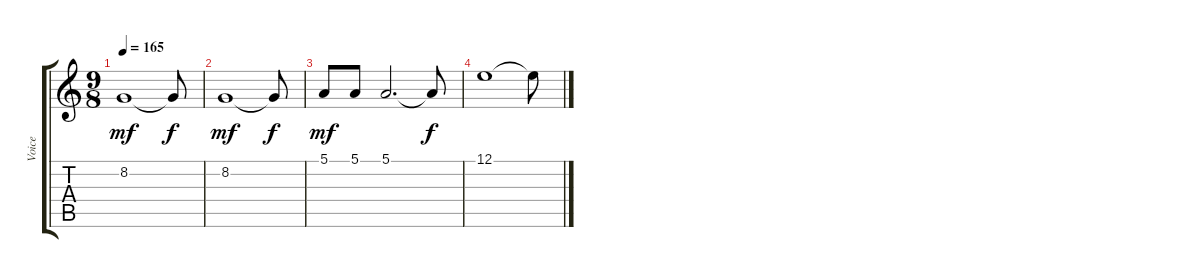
\track ("Voice" "Voice") {instrument voiceoohs}
\staff {score tabs}
\tuning (E4 B3 G3 D3 A2 E2) {hide}
\ts (9 8)
\tempo 165
\clef g2
\ks c
8.2.1{dy mf} 8.2{t}.8{dy f} |
8.2.1{dy mf} 8.2{t}.8{dy f} |
5.1.8{dy mf} 5.1.8 5.1.2{d} 5.1{t}.8{dy f} |
12.1.1 12.1{t}.8
